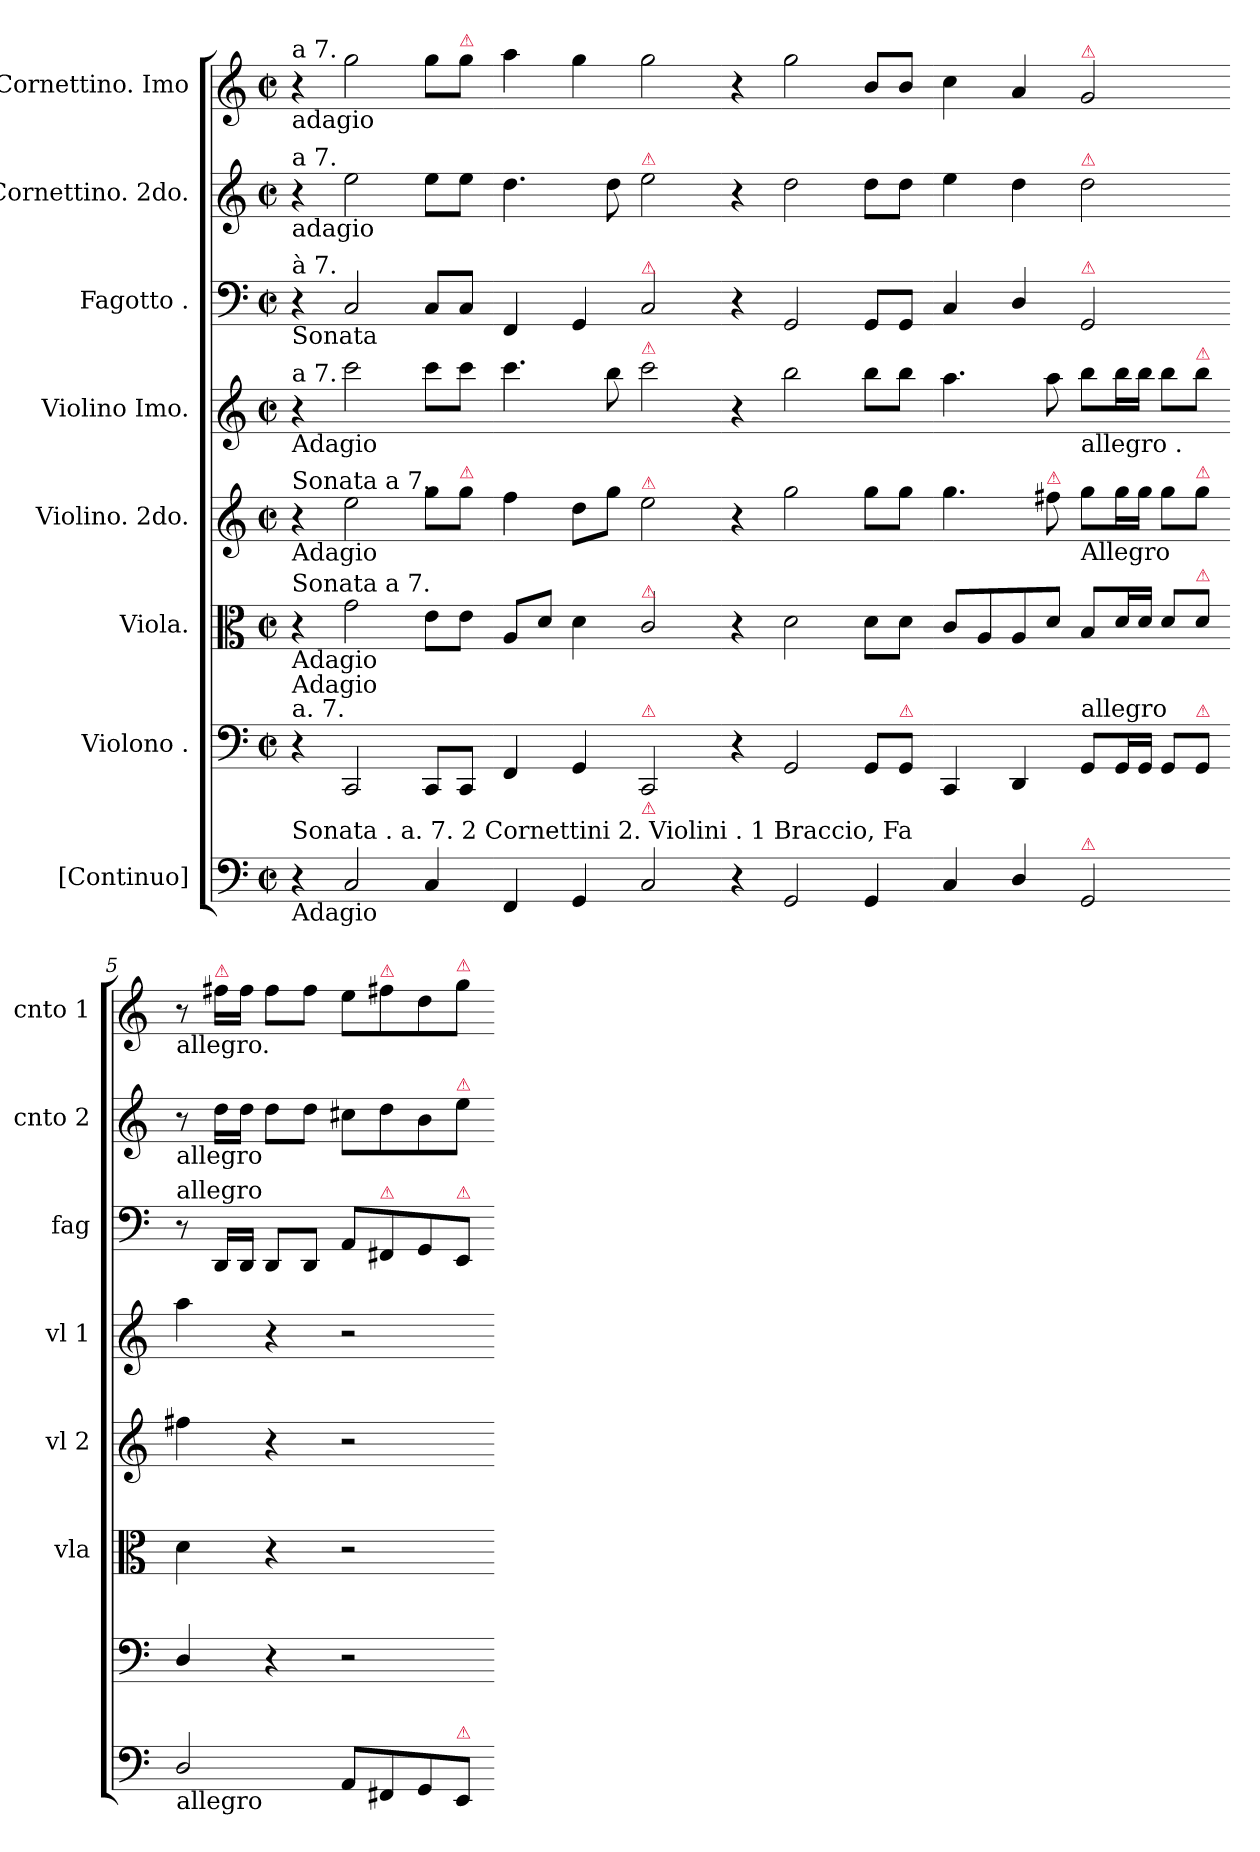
**kern	**kern	**kern	**kern	**kern	**kern	**kern	**kern
*part8	*part7	*part6	*part5	*part4	*part3	*part2	*part1
*staff8	*staff7	*staff6	*staff5	*staff4	*staff3	*staff2	*staff1
*I"[Continuo]	*I"Violono .	*I"Viola.	*I"Violino. 2do.	*I"Violino Imo.	*I"Fagotto .	*I"Cornettino. 2do.	*I"Cornettino. Imo
*	*	*I'vla	*I'vl 2	*I'vl 1	*I'fag	*I'cnto 2	*I'cnto 1
*clefF4	*clefF4	*clefC3	*clefG2	*clefG2	*clefF4	*clefG2	*clefG2
*k[]	*k[]	*k[]	*k[]	*k[]	*k[]	*k[]	*k[]
*C:	*C:	*C:	*C:	*C:	*C:	*C:	*C:
*M2/2	*M2/2	*M2/2	*M2/2	*M2/2	*M2/2	*M2/2	*M2/2
*met(c|)	*met(c|)	*met(c|)	*met(c|)	*met(c|)	*met(c|)	*met(c|)	*met(c|)
=1	=1	=1	=1	=1	=1	=1	=1
!	!	!	!	!	!	!	!LO:TX:b:t=adagio
!	!	!	!	!	!	!	!LO:TX:a:t=a 7.
!	!	!	!	!	!	!LO:TX:b:t=adagio	!
!	!	!	!	!	!	!LO:TX:a:t=a 7.	!
!	!	!	!	!	!LO:TX:b:t=Sonata	!	!
!	!	!	!	!	!LO:TX:a:t=à 7.	!	!
!	!	!	!	!LO:TX:a:t=a 7.	!	!	!
!	!	!	!	!LO:TX:b:t=Adagio	!	!	!
!	!	!	!LO:TX:a:t=Sonata a 7.	!	!	!	!
!	!	!	!LO:TX:b:t=Adagio	!	!	!	!
!	!	!LO:TX:a:t=Sonata a 7.	!	!	!	!	!
!	!	!LO:TX:b:t=Adagio	!	!	!	!	!
!	!LO:TX:a:t=a. 7.	!	!	!	!	!	!
!	!LO:TX:a:t=Adagio	!	!	!	!	!	!
!LO:TX:a:t=Sonata . a. 7. 2 Cornettini 2. Violini . 1 Braccio, Fa	!	!	!	!	!	!	!
!LO:TX:b:t=Adagio	!	!	!	!	!	!	!
4r	4r	4r	4r	4r	4r	4r	4r
2C/	2CC/	2g\	2ee\	2ccc\	2C/	2ee\	2gg\
4C/	8CC/L	8e\L	8gg\L	8ccc\L	8C/L	8ee\L	8gg\L
!	!	!	!	!	!	!	!LO:TX:a:color=crimson:t=⚠
!	!	!	!LO:TX:a:color=crimson:t=⚠	!	!	!	!
.	8CC/J	8e\J	8gg\J	8ccc\J	8C/J	8ee\J	8gg\J
=2-	=2-	=2-	=2-	=2-	=2-	=2-	=2-
4FF/	4FF/	8A/L	4ff\	4.ccc\	4FF/	4.dd\	4aa\
.	.	8d/J	.	.	.	.	.
4GG/	4GG/	4d\	8dd\L	.	4GG/	.	4gg\
.	.	.	8gg\J	8bb\	.	8dd\	.
!	!	!	!	!	!	!LO:TX:a:color=crimson:t=⚠	!
!	!	!	!	!	!LO:TX:a:color=crimson:t=⚠	!	!
!	!	!	!	!LO:TX:a:color=crimson:t=⚠	!	!	!
!	!	!	!LO:TX:a:color=crimson:t=⚠	!	!	!	!
!	!	!LO:TX:a:color=crimson:t=⚠	!	!	!	!	!
!	!LO:TX:a:color=crimson:t=⚠	!	!	!	!	!	!
!LO:TX:a:color=crimson:t=⚠	!	!	!	!	!	!	!
2C/	2CC/	2c/	2ee\	2ccc\	2C/	2ee\	2gg\
=3-	=3-	=3-	=3-	=3-	=3-	=3-	=3-
4r	4r	4r	4r	4r	4r	4r	4r
2GG/	2GG/	2d\	2gg\	2bb\	2GG/	2dd\	2gg\
4GG/	8GG/L	8d\L	8gg\L	8bb\L	8GG/L	8dd\L	8b/L
!	!LO:TX:a:color=crimson:t=⚠	!	!	!	!	!	!
.	8GG/J	8d\J	8gg\J	8bb\J	8GG/J	8dd\J	8b/J
=4-	=4-	=4-	=4-	=4-	=4-	=4-	=4-
4C/	4CC/	8c/L	4.gg\	4.aa\	4C/	4ee\	4cc\
.	.	8A/	.	.	.	.	.
4D/	4DD/	8A/	.	.	4D/	4dd\	4a/
!	!	!	!LO:TX:a:color=crimson:t=⚠	!	!	!	!
.	.	8d/J	8ff#X\	8aa\	.	.	.
!	!	!	!	!	!	!	!LO:TX:a:color=crimson:t=⚠
!	!	!	!	!	!	!LO:TX:a:color=crimson:t=⚠	!
!	!	!	!	!	!LO:TX:a:color=crimson:t=⚠	!	!
!	!	!	!	!LO:TX:b:t=allegro .	!	!	!
!	!	!	!LO:TX:b:t=Allegro	!	!	!	!
!	!LO:TX:a:t=allegro	!	!	!	!	!	!
!LO:TX:a:color=crimson:t=⚠	!	!	!	!	!	!	!
2GG/	8GG/L	8B/L	8gg\L	8bb\L	2GG/	2dd\	2g/
.	16GG/L	16d/L	16gg\L	16bb\L	.	.	.
.	16GG/JJ	16d/JJ	16gg\JJ	16bb\JJ	.	.	.
.	8GG/L	8d/L	8gg\L	8bb\L	.	.	.
!	!	!	!	!LO:TX:a:color=crimson:t=⚠	!	!	!
!	!	!	!LO:TX:a:color=crimson:t=⚠	!	!	!	!
!	!	!LO:TX:a:color=crimson:t=⚠	!	!	!	!	!
!	!LO:TX:a:color=crimson:t=⚠	!	!	!	!	!	!
.	8GG/J	8d/J	8gg\J	8bb\J	.	.	.
=5-	=5-	=5-	=5-	=5-	=5-	=5-	=5-
!	!	!	!	!	!	!	!LO:TX:b:t=allegro.
!	!	!	!	!	!	!LO:TX:b:t=allegro	!
!	!	!	!	!	!LO:TX:a:t=allegro	!	!
!LO:TX:b:t=allegro	!	!	!	!	!	!	!
2D/	4D/	4d\	4ff#X\	4aa\	8r	8r	8r
!	!	!	!	!	!	!	!LO:TX:a:color=crimson:t=⚠
.	.	.	.	.	16DD/LL	16dd\LL	16ff#X\LL
.	.	.	.	.	16DD/JJ	16dd\JJ	16ff#\JJ
.	4r	4r	4r	4r	8DD/L	8dd\L	8ff#\L
.	.	.	.	.	8DD/J	8dd\J	8ff#\J
8AA/L	2r	2r	2r	2r	8AA/L	8cc#X\L	8ee\L
!	!	!	!	!	!	!	!LO:TX:a:color=crimson:t=⚠
!	!	!	!	!	!LO:TX:a:color=crimson:t=⚠	!	!
8FF#X/	.	.	.	.	8FF#X/	8dd\	8ff#X\
8GG/	.	.	.	.	8GG/	8b\	8dd\
!	!	!	!	!	!	!	!LO:TX:a:color=crimson:t=⚠
!	!	!	!	!	!	!LO:TX:a:color=crimson:t=⚠	!
!	!	!	!	!	!LO:TX:a:color=crimson:t=⚠	!	!
!LO:TX:a:color=crimson:t=⚠	!	!	!	!	!	!	!
8EE/J	.	.	.	.	8EE/J	8ee\J	8gg\J
=-	=-	=-	=-	=-	=-	=-	=-
*-	*-	*-	*-	*-	*-	*-	*-
